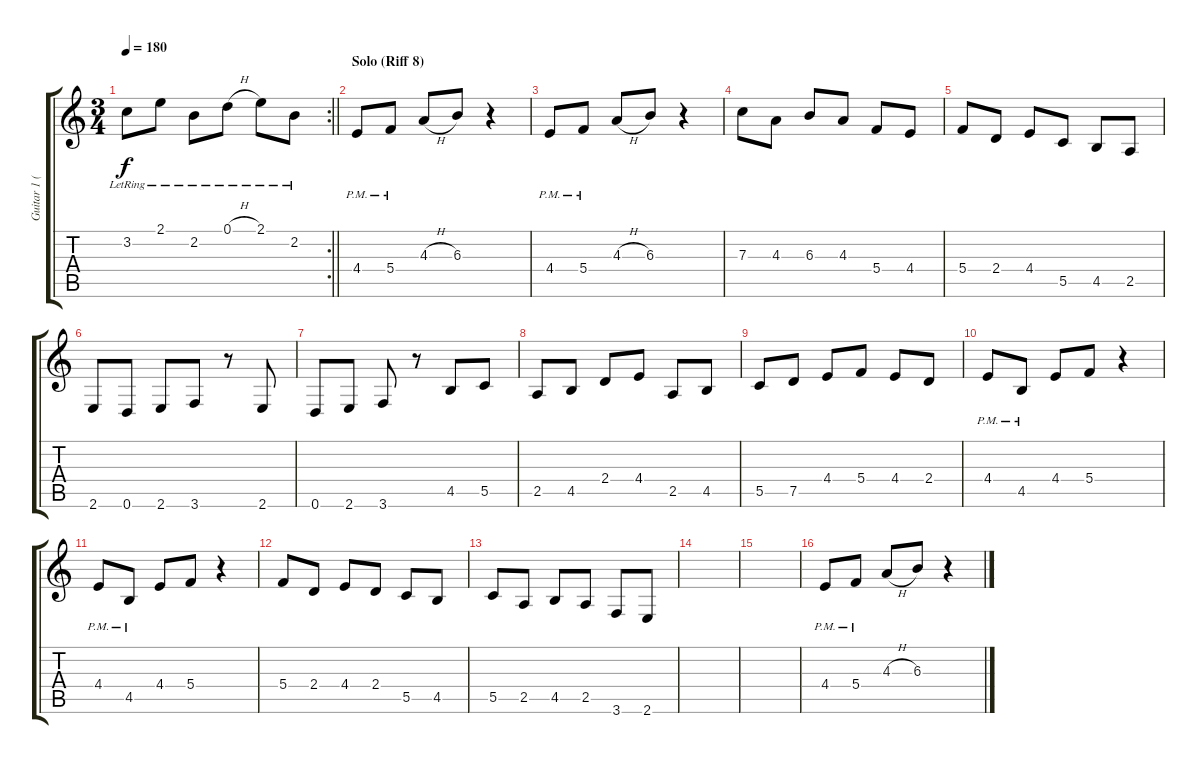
\track ("Guitar 1 (Left)" "Guitar 1 (") {instrument acousticguitarsteel}
\staff {score tabs}
\tuning (D4 A3 F3 C3 G2 D2) {hide}
\rc 2
\ts (3 4)
\tempo 180
\clef g2
\barLineRight lightlight
\ks c
3.2{lr}.8{dy f} 2.1{lr}.8 2.2{lr}.8 0.1{h lr}.8 2.1{lr}.8 2.2{lr}.8 |
\section ("" "Solo (Riff 8)")
4.4{pm}.8 5.4{pm}.8 4.3{h}.8 6.3.8 r.4 |
4.4{pm}.8 5.4{pm}.8 4.3{h}.8 6.3.8 r.4 |
7.3.8 4.3.8 6.3.8 4.3.8 5.4.8 4.4.8 |
5.4.8 2.4.8 4.4.8 5.5.8 4.5.8 2.5.8 |
2.6.8 0.6.8 2.6.8 3.6.8 r.8 2.6.8 |
0.6.8 2.6.8 3.6.8 r.8 4.5.8 5.5.8 |
2.5.8 4.5.8 2.4.8 4.4.8 2.5.8 4.5.8 |
5.5.8 7.5.8 4.4.8 5.4.8 4.4.8 2.4.8 |
4.4{pm}.8 4.5{pm}.8 4.4.8 5.4.8 r.4 |
4.4{pm}.8 4.5{pm}.8 4.4.8 5.4.8 r.4 |
5.4.8 2.4.8 4.4.8 2.4.8 5.5.8 4.5.8 |
5.5.8 2.5.8 4.5.8 2.5.8 3.6.8 2.6.8 |
|
|
4.4{pm}.8 5.4{pm}.8 4.3{h}.8 6.3.8 r.4
